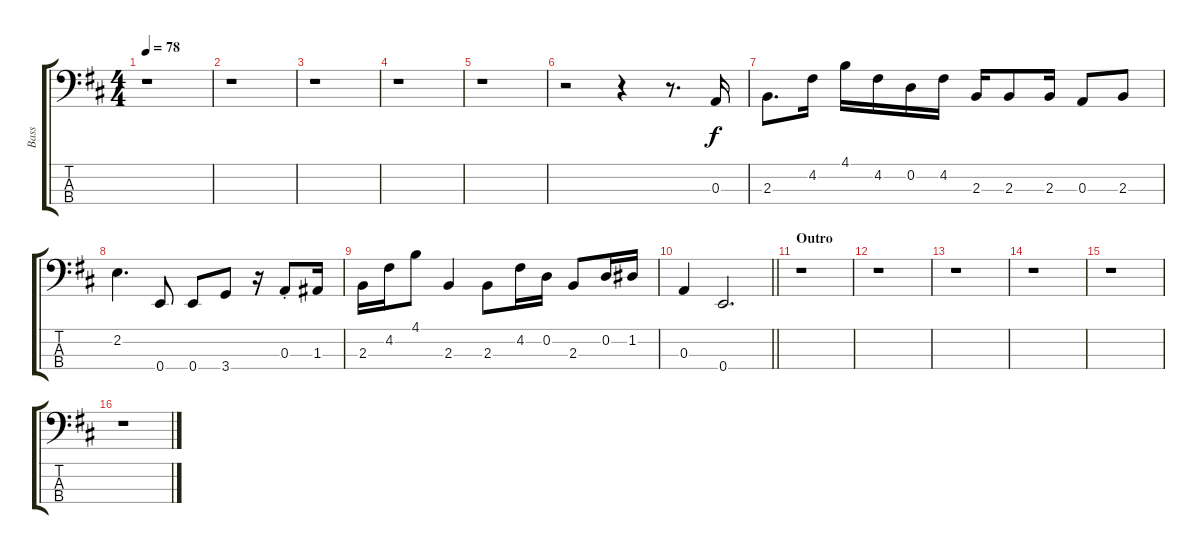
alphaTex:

\track ("Bass" "Bass") {instrument electricbassfinger}
\staff {score tabs}
\tuning (G2 D2 A1 E1) {hide}
\ts (4 4)
\tempo 78
\clef f4
\ks d
r.1{dy f} |
r.1 |
r.1 |
r.1 |
r.1 |
r.2 r.4 r.8{d} 0.3.16 |
2.3.8{d} 4.2.16 4.1.16 4.2.16 0.2.16 4.2.16 2.3.16 2.3.8 2.3.16 0.3.8 2.3.8 |
2.2.4{d} 0.4.8 0.4.8 3.4.8 r.16 0.3{st}.8 1.3.16 |
2.3.16 4.2.16 4.1.8 2.3.4 2.3.8 4.2.16 0.2.16 2.3.8 0.2.16 1.2.16 |
\barLineRight lightlight
0.3.4 0.4.2{d} |
\section ("" "Outro ")
r.1 |
r.1 |
r.1 |
r.1 |
r.1 |
r.1
